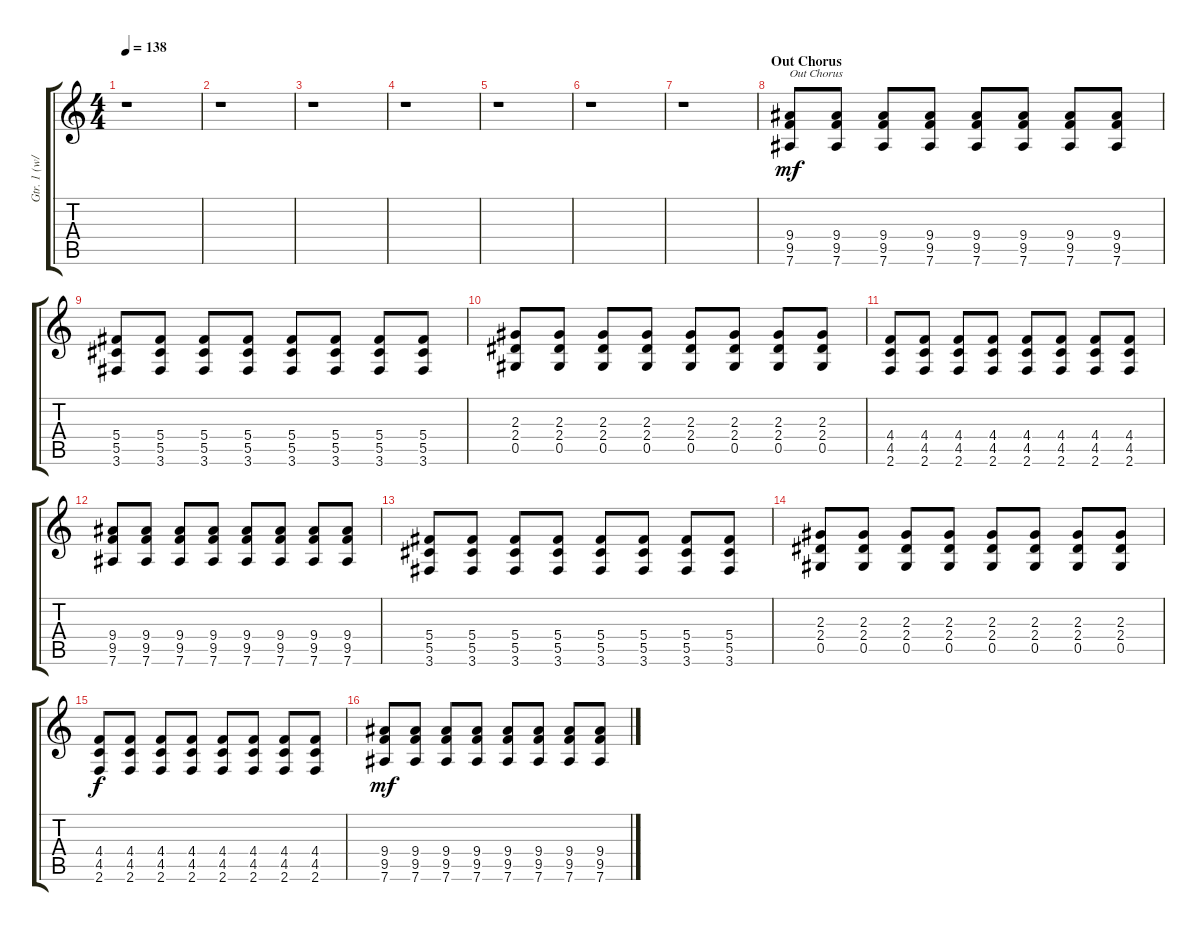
\track ("Gtr. 1 (w/dist.)" "Gtr. 1 (w/") {instrument overdrivenguitar}
\staff {score tabs}
\tuning (Eb4 Bb3 Gb3 Db3 Ab2 Eb2) {hide}
\ts (4 4)
\tempo 138
\clef g2
\ks c
r.1{dy f} |
r.1 |
r.1 |
r.1 |
r.1 |
r.1 |
r.1 |
\section ("" "Out Chorus")
(9.4 9.5 7.6).8{txt "Out Chorus" dy mf} (9.4 9.5 7.6).8 (9.4 9.5 7.6).8 (9.4 9.5 7.6).8 (9.4 9.5 7.6).8 (9.4 9.5 7.6).8 (9.4 9.5 7.6).8 (9.4 9.5 7.6).8 |
(5.4 5.5 3.6).8 (5.4 5.5 3.6).8 (5.4 5.5 3.6).8 (5.4 5.5 3.6).8 (5.4 5.5 3.6).8 (5.4 5.5 3.6).8 (5.4 5.5 3.6).8 (5.4 5.5 3.6).8 |
(2.3 2.4 0.5).8 (2.3 2.4 0.5).8 (2.3 2.4 0.5).8 (2.3 2.4 0.5).8 (2.3 2.4 0.5).8 (2.3 2.4 0.5).8 (2.3 2.4 0.5).8 (2.3 2.4 0.5).8 |
(4.4 4.5 2.6).8 (4.4 4.5 2.6).8 (4.4 4.5 2.6).8 (4.4 4.5 2.6).8 (4.4 4.5 2.6).8 (4.4 4.5 2.6).8 (4.4 4.5 2.6).8 (4.4 4.5 2.6).8 |
(9.4 9.5 7.6).8 (9.4 9.5 7.6).8 (9.4 9.5 7.6).8 (9.4 9.5 7.6).8 (9.4 9.5 7.6).8 (9.4 9.5 7.6).8 (9.4 9.5 7.6).8 (9.4 9.5 7.6).8 |
(5.4 5.5 3.6).8 (5.4 5.5 3.6).8 (5.4 5.5 3.6).8 (5.4 5.5 3.6).8 (5.4 5.5 3.6).8 (5.4 5.5 3.6).8 (5.4 5.5 3.6).8 (5.4 5.5 3.6).8 |
(2.3 2.4 0.5).8 (2.3 2.4 0.5).8 (2.3 2.4 0.5).8 (2.3 2.4 0.5).8 (2.3 2.4 0.5).8 (2.3 2.4 0.5).8 (2.3 2.4 0.5).8 (2.3 2.4 0.5).8 |
(4.4 4.5 2.6).8{dy f} (4.4 4.5 2.6).8 (4.4 4.5 2.6).8 (4.4 4.5 2.6).8 (4.4 4.5 2.6).8 (4.4 4.5 2.6).8 (4.4 4.5 2.6).8 (4.4 4.5 2.6).8 |
(9.4 9.5 7.6).8{dy mf} (9.4 9.5 7.6).8 (9.4 9.5 7.6).8 (9.4 9.5 7.6).8 (9.4 9.5 7.6).8 (9.4 9.5 7.6).8 (9.4 9.5 7.6).8 (9.4 9.5 7.6).8
